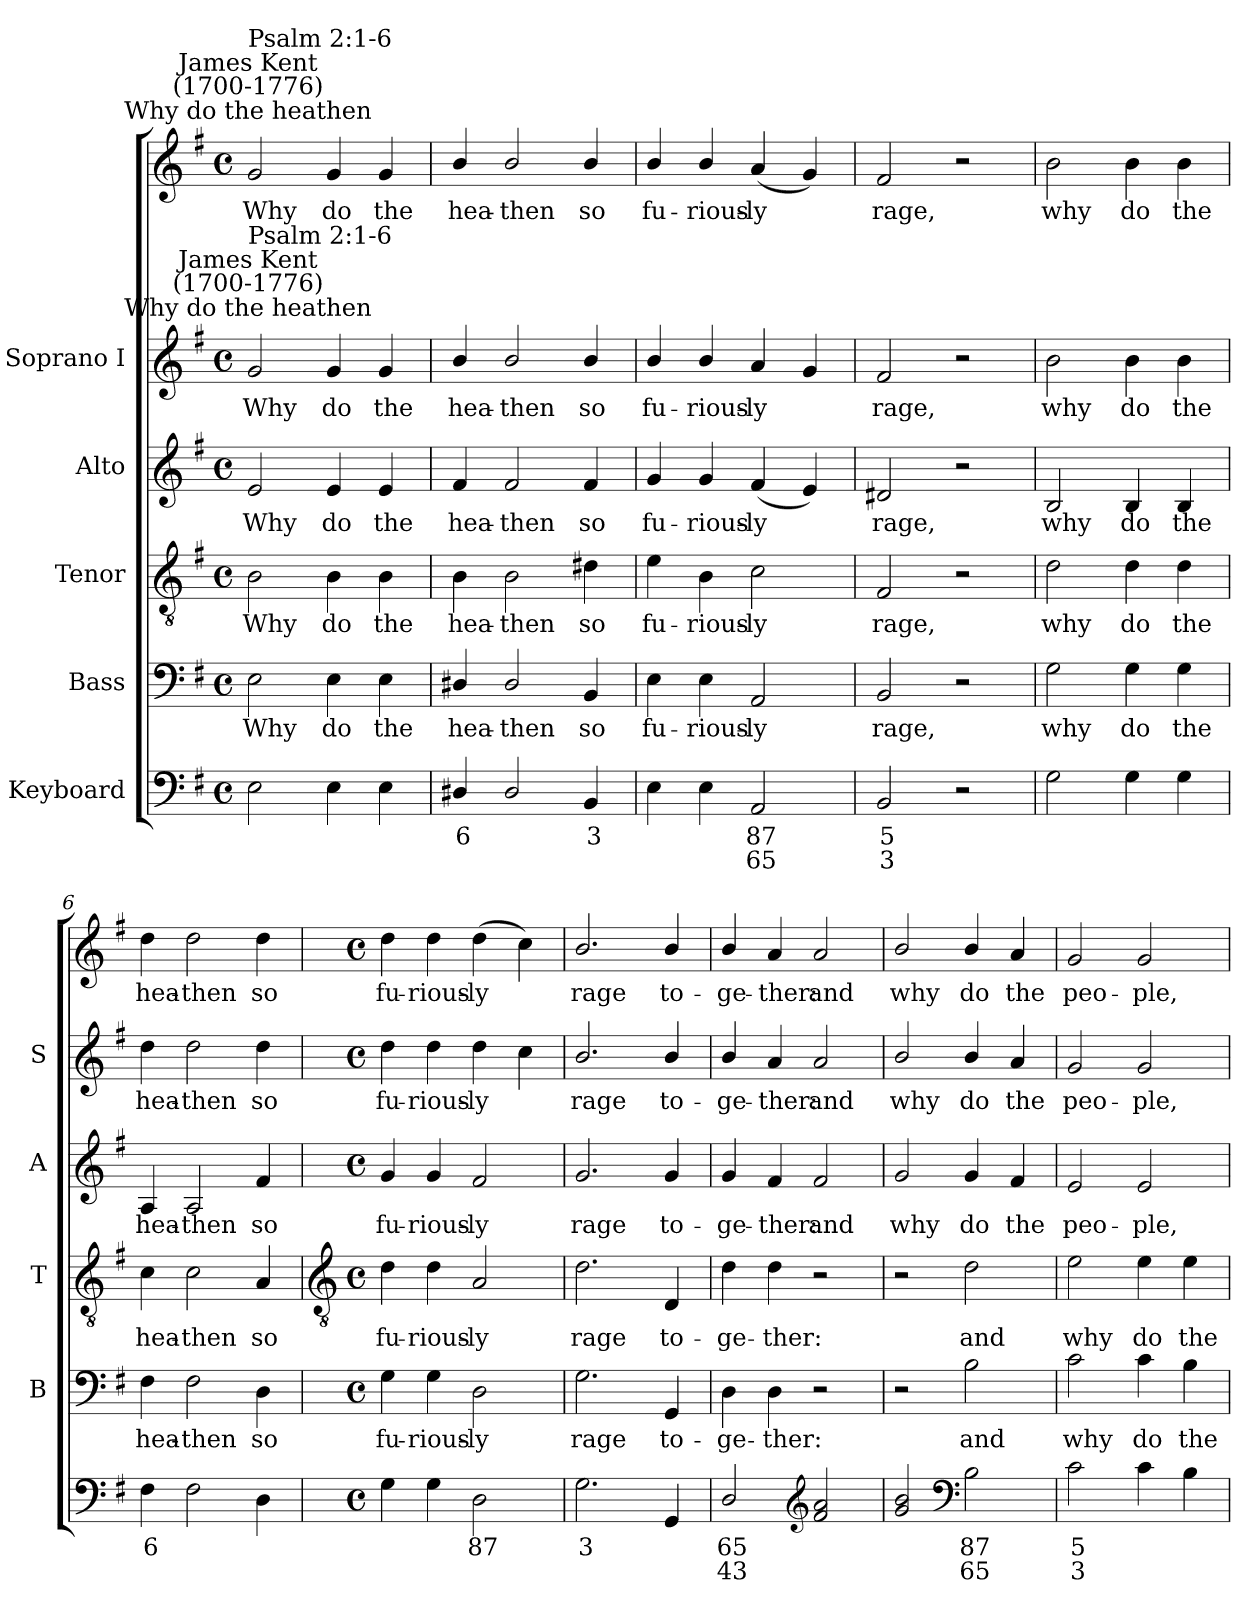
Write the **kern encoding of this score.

**kern	**text	**text	**kern	**text	**kern	**text	**kern	**text	**kern	**text	**kern	**text
*part5	*part5	*part5	*part4	*part4	*part3	*part3	*part2	*part2	*part1	*part1	*part1	*part1
*staff6	*staff6	*staff6	*staff5	*staff5	*staff4	*staff4	*staff3	*staff3	*staff2	*staff2	*staff1	*staff1
*I"Keyboard	*	*	*I"Bass	*	*I"Tenor	*	*I"Alto	*	*I"Soprano I	*	*	*
*	*	*	*I'B	*	*I'T	*	*I'A	*	*I'S	*	*	*
*clefF4	*	*	*clefF4	*	*clefGv2	*	*clefG2	*	*	*	*clefG2	*
*k[f#]	*	*	*k[f#]	*	*k[f#]	*	*k[f#]	*	*k[f#]	*	*k[f#]	*
*G:	*	*	*G:	*	*G:	*	*G:	*	*G:	*	*G:	*
*M4/4	*	*	*M4/4	*	*M4/4	*	*M4/4	*	*M4/4	*	*M4/4	*
*met(c)	*	*	*met(c)	*	*met(c)	*	*met(c)	*	*met(c)	*	*met(c)	*
=1	=1	=1	=1	=1	=1	=1	=1	=1	=1	=1	=1	=1
!	!	!	!	!	!	!	!	!	!	!	!LO:TX:a:cj:t=Why do the heathen	!
!	!	!	!	!	!	!	!	!	!	!	!LO:TX:a:cj:t=James Kent\n(1700-1776)	!
!	!	!	!	!	!	!	!	!	!	!	!LO:TX:a:t=Psalm 2&colon;1-6	!
!	!	!	!	!	!	!	!	!	!LO:TX:a:cj:t=Why do the heathen	!	!	!
!	!	!	!	!	!	!	!	!	!LO:TX:a:cj:t=James Kent\n(1700-1776)	!	!	!
!	!	!	!	!	!	!	!	!	!LO:TX:a:t=Psalm 2&colon;1-6	!	!	!
!	!	!	!	!LO:LY:b	!	!LO:LY:b	!	!LO:LY:b	!	!LO:LY:b	!	!LO:LY:b
2E	.	.	2E	Why	2B	Why	2e	Why	2g	Why	2g	Why
!	!	!	!	!LO:LY:b	!	!LO:LY:b	!	!LO:LY:b	!	!LO:LY:b	!	!LO:LY:b
4E	.	.	4E	do	4B	do	4e	do	4g	do	4g	do
!	!	!	!	!LO:LY:b	!	!LO:LY:b	!	!LO:LY:b	!	!LO:LY:b	!	!LO:LY:b
4E	.	.	4E	the	4B	the	4e	the	4g	the	4g	the
=2	=2	=2	=2	=2	=2	=2	=2	=2	=2	=2	=2	=2
!	!LO:LY:b	!	!	!LO:LY:b	!	!LO:LY:b	!	!LO:LY:b	!	!LO:LY:b	!	!LO:LY:b
4D#X/	6	.	4D#X/	hea-	4B	hea-	4f#	hea-	4b/	hea-	4b/	hea-
!	!	!	!	!LO:LY:b	!	!LO:LY:b	!	!LO:LY:b	!	!LO:LY:b	!	!LO:LY:b
2D#/	.	.	2D#/	-then	2B	-then	2f#	-then	2b/	-then	2b/	-then
!	!LO:LY:b	!	!	!LO:LY:b	!	!LO:LY:b	!	!LO:LY:b	!	!LO:LY:b	!	!LO:LY:b
4BB	3	.	4BB	so	4d#X	so	4f#	so	4b/	so	4b/	so
=3	=3	=3	=3	=3	=3	=3	=3	=3	=3	=3	=3	=3
!	!	!	!	!LO:LY:b	!	!LO:LY:b	!	!LO:LY:b	!	!LO:LY:b	!	!LO:LY:b
4E	.	.	4E	fu-	4e	fu-	4g	fu-	4b/	fu-	4b/	fu-
!	!	!	!	!LO:LY:b	!	!LO:LY:b	!	!LO:LY:b	!	!LO:LY:b	!	!LO:LY:b
4E	.	.	4E	-rious-	4B	-rious-	4g	-rious-	4b/	-rious-	4b/	-rious-
!	!LO:LY:b	!LO:LY:b	!	!LO:LY:b	!	!LO:LY:b	!	!LO:LY:b	!	!LO:LY:b	!	!LO:LY:b
2AA	87	65	2AA	-ly	2c	-ly	(<4f#	-ly	4a	-ly	(<4a	-ly
.	.	.	.	.	.	.	4e)	.	4g	.	4g)	.
=4	=4	=4	=4	=4	=4	=4	=4	=4	=4	=4	=4	=4
!	!LO:LY:b	!LO:LY:b	!	!LO:LY:b	!	!LO:LY:b	!	!LO:LY:b	!	!LO:LY:b	!	!LO:LY:b
2BB	5	3	2BB	rage,	2F#	rage,	2d#X	rage,	2f#	rage,	2f#	rage,
2r	.	.	2r	.	2r	.	2r	.	2r	.	2r	.
=5	=5	=5	=5	=5	=5	=5	=5	=5	=5	=5	=5	=5
!	!	!	!	!LO:LY:b	!	!LO:LY:b	!	!LO:LY:b	!	!LO:LY:b	!	!LO:LY:b
2G	.	.	2G	why	2d	why	2B	why	2b	why	2b	why
!	!	!	!	!LO:LY:b	!	!LO:LY:b	!	!LO:LY:b	!	!LO:LY:b	!	!LO:LY:b
4G	.	.	4G	do	4d	do	4B	do	4b	do	4b	do
!	!	!	!	!LO:LY:b	!	!LO:LY:b	!	!LO:LY:b	!	!LO:LY:b	!	!LO:LY:b
4G	.	.	4G	the	4d	the	4B	the	4b	the	4b	the
=6	=6	=6	=6	=6	=6	=6	=6	=6	=6	=6	=6	=6
!	!LO:LY:b	!	!	!LO:LY:b	!	!LO:LY:b	!	!LO:LY:b	!	!LO:LY:b	!	!LO:LY:b
4F#	6	.	4F#	hea-	4c	hea-	4A	hea-	4dd	hea-	4dd	hea-
!	!	!	!	!LO:LY:b	!	!LO:LY:b	!	!LO:LY:b	!	!LO:LY:b	!	!LO:LY:b
2F#	.	.	2F#	-then	2c	-then	2A	-then	2dd	-then	2dd	-then
!	!	!	!	!LO:LY:b	!	!LO:LY:b	!	!LO:LY:b	!	!LO:LY:b	!	!LO:LY:b
4D	.	.	4D	so	4A	so	4f#	so	4dd	so	4dd	so
!!LO:LB:g=z
=7	=7	=7	=7	=7	=7	=7	=7	=7	=7	=7	=7	=7
*	*	*	*	*	*clefGv2	*	*	*	*	*	*	*
*M4/4	*	*	*M4/4	*	*M4/4	*	*M4/4	*	*M4/4	*	*M4/4	*
*met(c)	*	*	*met(c)	*	*met(c)	*	*met(c)	*	*met(c)	*	*met(c)	*
!	!	!	!	!LO:LY:b	!	!LO:LY:b	!	!LO:LY:b	!	!LO:LY:b	!	!LO:LY:b
4G	.	.	4G	fu-	4d	fu-	4g	fu-	4dd	fu-	4dd	fu-
!	!	!	!	!LO:LY:b	!	!LO:LY:b	!	!LO:LY:b	!	!LO:LY:b	!	!LO:LY:b
4G	.	.	4G	-rious-	4d	-rious-	4g	-rious-	4dd	-rious-	4dd	-rious-
!	!LO:LY:b	!	!	!LO:LY:b	!	!LO:LY:b	!	!LO:LY:b	!	!LO:LY:b	!	!LO:LY:b
2D	87	.	2D	-ly	2A	-ly	2f#	-ly	4dd	-ly	(>4dd	-ly
.	.	.	.	.	.	.	.	.	4cc	.	4cc)	.
=8	=8	=8	=8	=8	=8	=8	=8	=8	=8	=8	=8	=8
!	!LO:LY:b	!	!	!LO:LY:b	!	!LO:LY:b	!	!LO:LY:b	!	!LO:LY:b	!	!LO:LY:b
2.G	3	.	2.G	rage	2.d	rage	2.g	rage	2.b/	rage	2.b/	rage
!	!	!	!	!LO:LY:b	!	!LO:LY:b	!	!LO:LY:b	!	!LO:LY:b	!	!LO:LY:b
4GG	.	.	4GG	to-	4D	to-	4g	to-	4b/	to-	4b/	to-
=9	=9	=9	=9	=9	=9	=9	=9	=9	=9	=9	=9	=9
!	!LO:LY:b	!LO:LY:b	!	!LO:LY:b	!	!LO:LY:b	!	!LO:LY:b	!	!LO:LY:b	!	!LO:LY:b
2D/	65	43	4D	-ge-	4d	-ge-	4g	-ge-	4b/	-ge-	4b/	-ge-
!	!	!	!	!LO:LY:b	!	!LO:LY:b	!	!LO:LY:b	!	!LO:LY:b	!	!LO:LY:b
.	.	.	4D	-ther:	4d	-ther:	4f#	-ther:	4a	-ther:	4a	-ther:
*clefG2	*	*	*	*	*	*	*	*	*	*	*	*
!	!	!	!	!	!	!	!	!LO:LY:b	!	!LO:LY:b	!	!LO:LY:b
2f# 2a	.	.	2r	.	2r	.	2f#	and	2a	and	2a	and
=10	=10	=10	=10	=10	=10	=10	=10	=10	=10	=10	=10	=10
!	!	!	!	!	!	!	!	!LO:LY:b	!	!LO:LY:b	!	!LO:LY:b
2g 2b	.	.	2r	.	2r	.	2g	why	2b/	why	2b/	why
*clefF4	*	*	*	*	*	*	*	*	*	*	*	*
!	!LO:LY:b	!LO:LY:b	!	!LO:LY:b	!	!LO:LY:b	!	!LO:LY:b	!	!LO:LY:b	!	!LO:LY:b
2B	87	65	2B	and	2d	and	4g	do	4b/	do	4b/	do
!	!	!	!	!	!	!	!	!LO:LY:b	!	!LO:LY:b	!	!LO:LY:b
.	.	.	.	.	.	.	4f#	the	4a	the	4a	the
=11	=11	=11	=11	=11	=11	=11	=11	=11	=11	=11	=11	=11
!	!LO:LY:b	!LO:LY:b	!	!LO:LY:b	!	!LO:LY:b	!	!LO:LY:b	!	!LO:LY:b	!	!LO:LY:b
2c	5	3	2c	why	2e	why	2e	peo-	2g	peo-	2g	peo-
!	!	!	!	!LO:LY:b	!	!LO:LY:b	!	!LO:LY:b	!	!LO:LY:b	!	!LO:LY:b
4c	.	.	4c	do	4e	do	2e	-ple,	2g	-ple,	2g	-ple,
!	!	!	!	!LO:LY:b	!	!LO:LY:b	!	!	!	!	!	!
4B	.	.	4B	the	4e	the	.	.	.	.	.	.
=	=	=	=	=	=	=	=	=	=	=	=	=
*-	*-	*-	*-	*-	*-	*-	*-	*-	*-	*-	*-	*-
